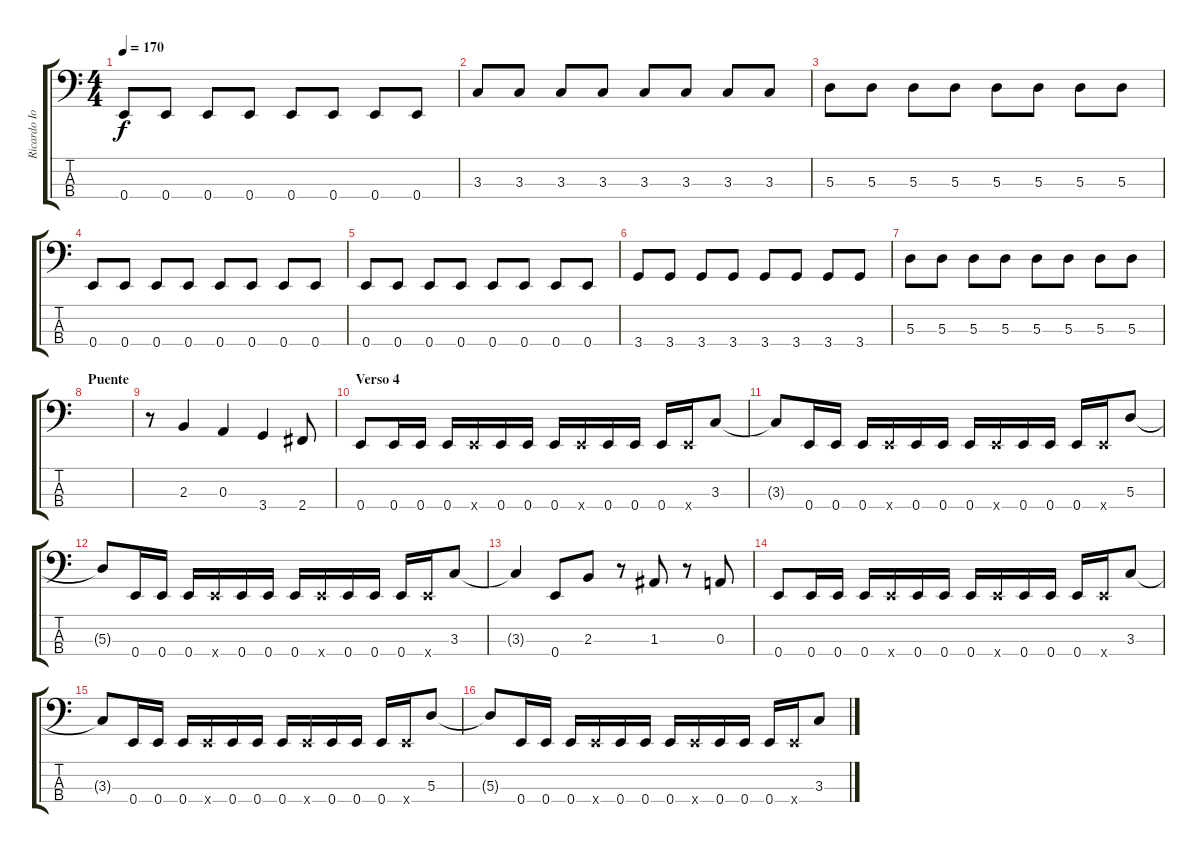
\track ("Ricardo Iorio (bajo)" "Ricardo Io") {instrument electricbassfinger}
\staff {score tabs}
\tuning (G2 D2 A1 E1) {hide}
\ts (4 4)
\tempo 170
\clef f4
\ks c
0.4.8{dy f} 0.4.8 0.4.8 0.4.8 0.4.8 0.4.8 0.4.8 0.4.8 |
3.3.8 3.3.8 3.3.8 3.3.8 3.3.8 3.3.8 3.3.8 3.3.8 |
5.3.8 5.3.8 5.3.8 5.3.8 5.3.8 5.3.8 5.3.8 5.3.8 |
0.4.8 0.4.8 0.4.8 0.4.8 0.4.8 0.4.8 0.4.8 0.4.8 |
0.4.8 0.4.8 0.4.8 0.4.8 0.4.8 0.4.8 0.4.8 0.4.8 |
3.4.8 3.4.8 3.4.8 3.4.8 3.4.8 3.4.8 3.4.8 3.4.8 |
5.3.8 5.3.8 5.3.8 5.3.8 5.3.8 5.3.8 5.3.8 5.3.8 |
\section ("" "Puente")
|
r.8 2.3.4 0.3.4 3.4.4 2.4.8 |
\section ("" "Verso 4")
0.4.8 0.4.16 0.4.16 0.4.16 0.4{x}.16 0.4.16 0.4.16 0.4.16 0.4{x}.16 0.4.16 0.4.16 0.4.16 0.4{x}.16 3.3.8 |
3.3{t}.8 0.4.16 0.4.16 0.4.16 0.4{x}.16 0.4.16 0.4.16 0.4.16 0.4{x}.16 0.4.16 0.4.16 0.4.16 0.4{x}.16 5.3.8 |
5.3{t}.8 0.4.16 0.4.16 0.4.16 0.4{x}.16 0.4.16 0.4.16 0.4.16 0.4{x}.16 0.4.16 0.4.16 0.4.16 0.4{x}.16 3.3.8 |
3.3{t}.4 0.4.8 2.3.8 r.8 1.3.8 r.8 0.3.8 |
0.4.8 0.4.16 0.4.16 0.4.16 0.4{x}.16 0.4.16 0.4.16 0.4.16 0.4{x}.16 0.4.16 0.4.16 0.4.16 0.4{x}.16 3.3.8 |
3.3{t}.8 0.4.16 0.4.16 0.4.16 0.4{x}.16 0.4.16 0.4.16 0.4.16 0.4{x}.16 0.4.16 0.4.16 0.4.16 0.4{x}.16 5.3.8 |
5.3{t}.8 0.4.16 0.4.16 0.4.16 0.4{x}.16 0.4.16 0.4.16 0.4.16 0.4{x}.16 0.4.16 0.4.16 0.4.16 0.4{x}.16 3.3.8
